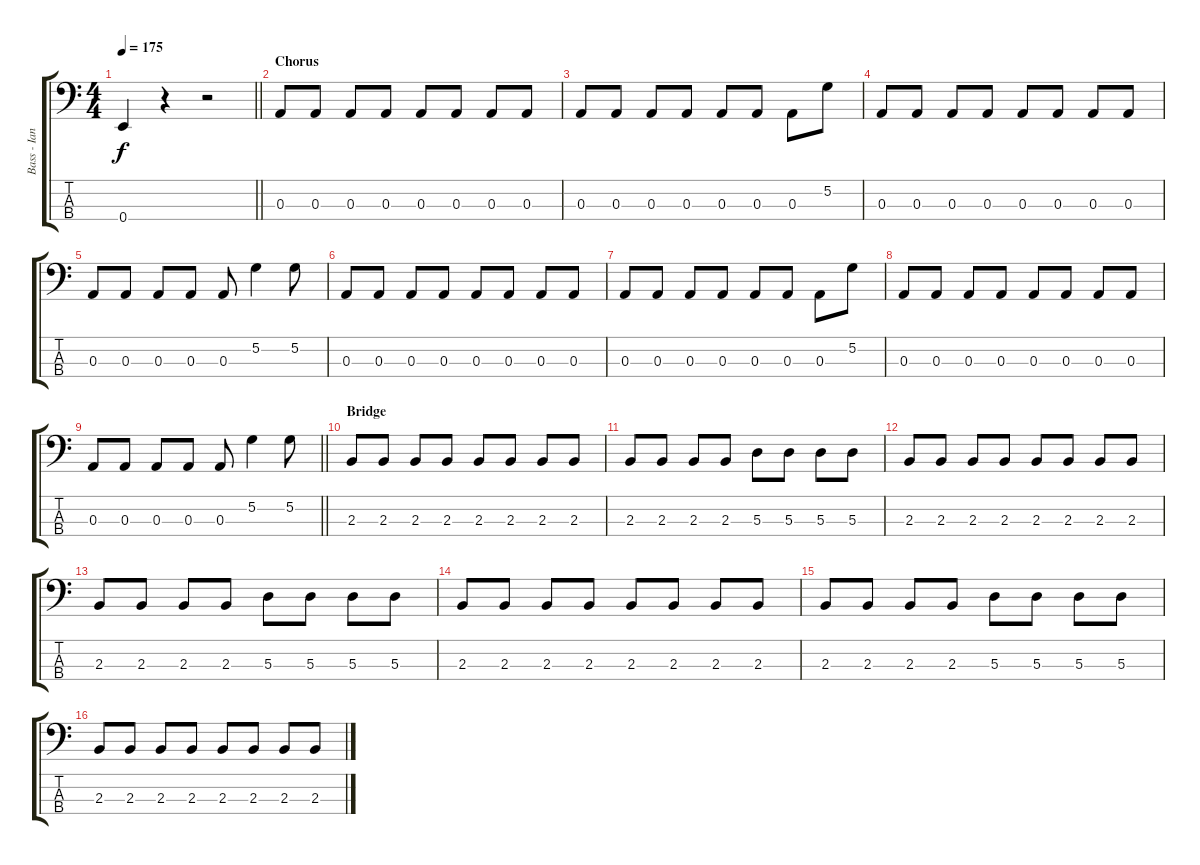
\track ("Bass - Ian Hill" "Bass - Ian") {instrument electricbasspick}
\staff {score tabs}
\tuning (G2 D2 A1 E1) {hide}
\ts (4 4)
\tempo 175
\clef f4
\barLineRight lightlight
\ks c
0.4.4{dy f} r.4 r.2 |
\section ("" "Chorus")
0.3.8 0.3.8 0.3.8 0.3.8 0.3.8 0.3.8 0.3.8 0.3.8 |
0.3.8 0.3.8 0.3.8 0.3.8 0.3.8 0.3.8 0.3.8 5.2.8 |
0.3.8 0.3.8 0.3.8 0.3.8 0.3.8 0.3.8 0.3.8 0.3.8 |
0.3.8 0.3.8 0.3.8 0.3.8 0.3.8 5.2.4 5.2.8 |
0.3.8 0.3.8 0.3.8 0.3.8 0.3.8 0.3.8 0.3.8 0.3.8 |
0.3.8 0.3.8 0.3.8 0.3.8 0.3.8 0.3.8 0.3.8 5.2.8 |
0.3.8 0.3.8 0.3.8 0.3.8 0.3.8 0.3.8 0.3.8 0.3.8 |
\barLineRight lightlight
0.3.8 0.3.8 0.3.8 0.3.8 0.3.8 5.2.4 5.2.8 |
\section ("" "Bridge")
2.3.8 2.3.8 2.3.8 2.3.8 2.3.8 2.3.8 2.3.8 2.3.8 |
2.3.8 2.3.8 2.3.8 2.3.8 5.3.8 5.3.8 5.3.8 5.3.8 |
2.3.8 2.3.8 2.3.8 2.3.8 2.3.8 2.3.8 2.3.8 2.3.8 |
2.3.8 2.3.8 2.3.8 2.3.8 5.3.8 5.3.8 5.3.8 5.3.8 |
2.3.8 2.3.8 2.3.8 2.3.8 2.3.8 2.3.8 2.3.8 2.3.8 |
2.3.8 2.3.8 2.3.8 2.3.8 5.3.8 5.3.8 5.3.8 5.3.8 |
2.3.8 2.3.8 2.3.8 2.3.8 2.3.8 2.3.8 2.3.8 2.3.8
